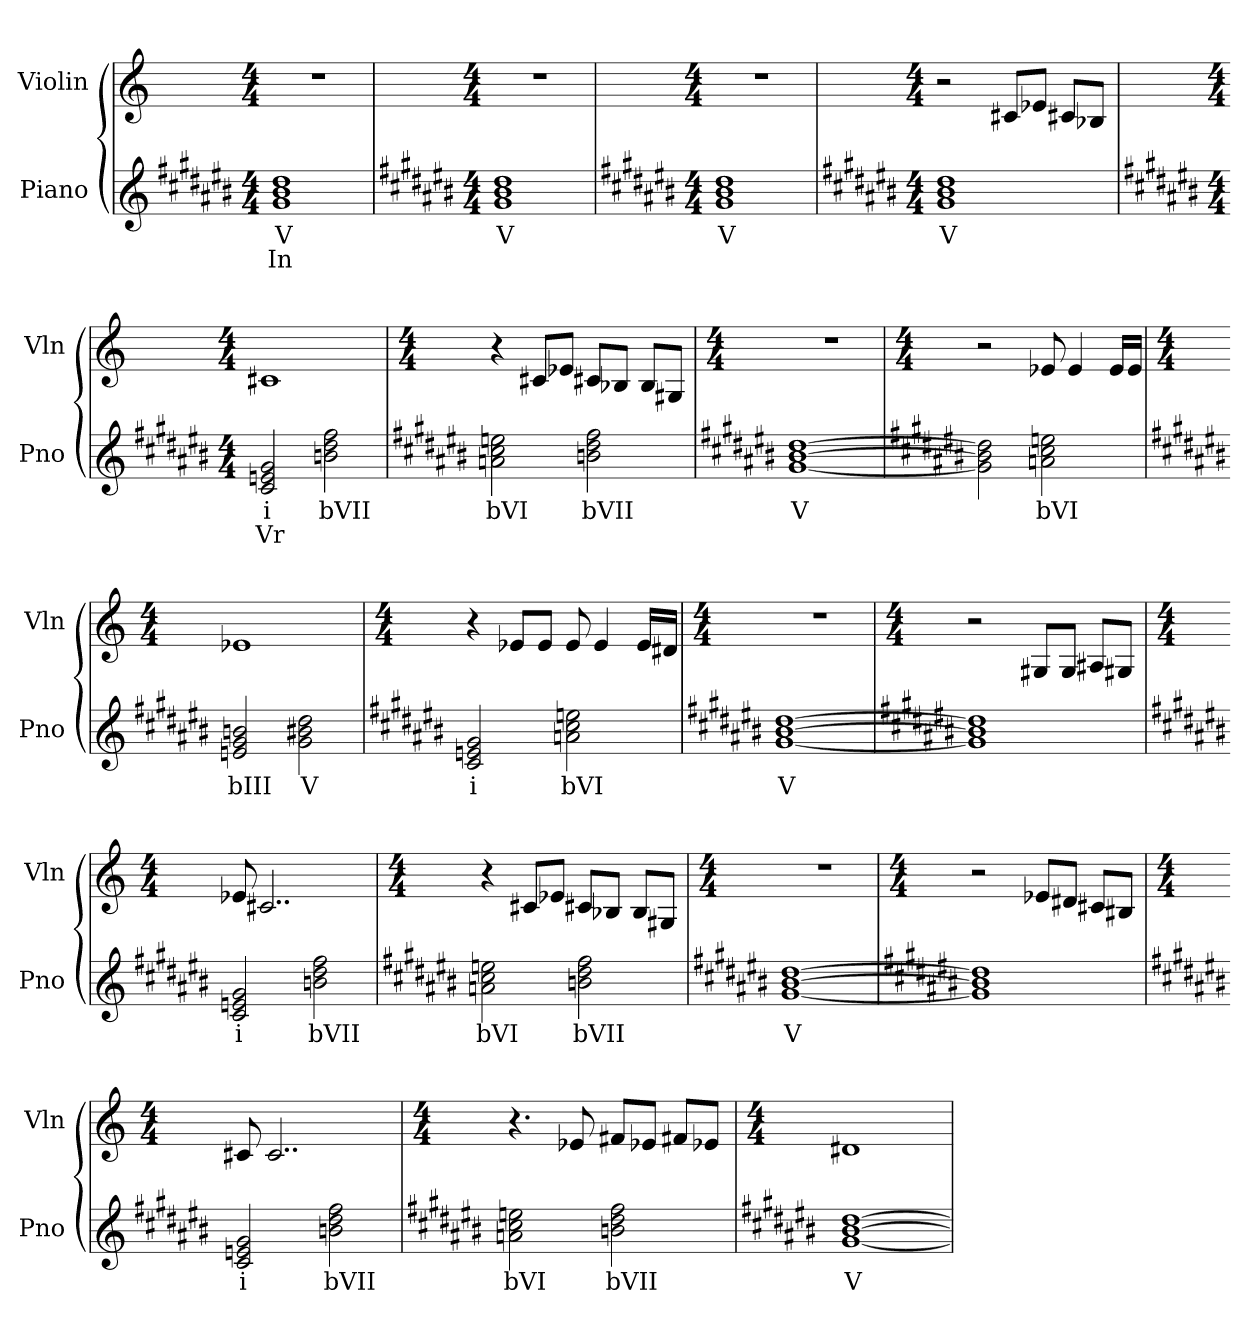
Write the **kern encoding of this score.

**kern	**text	**text	**kern
*part2	*part2	*part2	*part1
*staff2	*staff2	*staff2	*staff1
*I"Piano	*	*	*I"Violin
*I'Pno	*	*	*I'Vln
*k[f#c#g#d#a#e#b#]	*	*	*
*C#:	*	*	*
*M4/4	*	*	*M4/4
=	=	=	=
1g# 1b# 1dd#	V	In	1r
=	=	=	=
*k[f#c#g#d#a#e#b#]	*	*	*
*C#:	*	*	*
*M4/4	*	*	*M4/4
1g# 1b# 1dd#	V	.	1r
=	=	=	=
*k[f#c#g#d#a#e#b#]	*	*	*
*C#:	*	*	*
*M4/4	*	*	*M4/4
1g# 1b# 1dd#	V	.	1r
=	=	=	=
*k[f#c#g#d#a#e#b#]	*	*	*
*C#:	*	*	*
*M4/4	*	*	*M4/4
1g# 1b# 1dd#	V	.	2r
.	.	.	8c#XL
.	.	.	8e-XJ
.	.	.	8c#XL
.	.	.	8B-XJ
=	=	=	=
*k[f#c#g#d#a#e#b#]	*	*	*
*C#:	*	*	*
*M4/4	*	*	*M4/4
2c# 2en 2g#	i	Vr	1c#X
2bn 2dd# 2ff#	bVII	.	.
=	=	=	=
*k[f#c#g#d#a#e#b#]	*	*	*
*C#:	*	*	*
*	*	*	*M4/4
2an 2cc# 2een	bVI	.	4r
.	.	.	8c#XL
.	.	.	8e-XJ
2bn 2dd# 2ff#	bVII	.	8c#XL
.	.	.	8B-XJ
.	.	.	8B-L
.	.	.	8G#XJ
=	=	=	=
*k[f#c#g#d#a#e#b#]	*	*	*
*C#:	*	*	*
*	*	*	*M4/4
[1g# [1b# [1dd#	V	.	1r
=	=	=	=
*k[f#c#g#d#a#e#b#]	*	*	*
*C#:	*	*	*
*	*	*	*M4/4
2g#] 2b#] 2dd#]	.	.	2r
2an 2cc# 2een	bVI	.	8e-X
.	.	.	4e-
.	.	.	16e-LL
.	.	.	16e-JJ
=	=	=	=
*k[f#c#g#d#a#e#b#]	*	*	*
*C#:	*	*	*
*	*	*	*M4/4
2en 2g# 2bn	bIII	.	1e-X
2g# 2b#X 2dd#	V	.	.
=	=	=	=
*k[f#c#g#d#a#e#b#]	*	*	*
*C#:	*	*	*
*	*	*	*M4/4
2c# 2en 2g#	i	.	4r
.	.	.	8e-XL
.	.	.	8e-J
2an 2cc# 2een	bVI	.	8e-
.	.	.	4e-
.	.	.	16e-LL
.	.	.	16d#XJJ
=	=	=	=
*k[f#c#g#d#a#e#b#]	*	*	*
*C#:	*	*	*
*	*	*	*M4/4
[1g# [1b# [1dd#	V	.	1r
=	=	=	=
*k[f#c#g#d#a#e#b#]	*	*	*
*C#:	*	*	*
*	*	*	*M4/4
1g#] 1b#] 1dd#]	.	.	2r
.	.	.	8G#XL
.	.	.	8G#J
.	.	.	8A#XL
.	.	.	8G#XJ
=	=	=	=
*k[f#c#g#d#a#e#b#]	*	*	*
*C#:	*	*	*
*	*	*	*M4/4
2c# 2en 2g#	i	.	8e-X
.	.	.	2..c#X
2bn 2dd# 2ff#	bVII	.	.
=	=	=	=
*k[f#c#g#d#a#e#b#]	*	*	*
*C#:	*	*	*
*	*	*	*M4/4
2an 2cc# 2een	bVI	.	4r
.	.	.	8c#XL
.	.	.	8e-XJ
2bn 2dd# 2ff#	bVII	.	8c#XL
.	.	.	8B-XJ
.	.	.	8B-L
.	.	.	8G#XJ
=	=	=	=
*k[f#c#g#d#a#e#b#]	*	*	*
*C#:	*	*	*
*	*	*	*M4/4
[1g# [1b# [1dd#	V	.	1r
=	=	=	=
*k[f#c#g#d#a#e#b#]	*	*	*
*C#:	*	*	*
*	*	*	*M4/4
1g#] 1b#] 1dd#]	.	.	2r
.	.	.	8e-XL
.	.	.	8d#XJ
.	.	.	8c#XL
.	.	.	8B#XJ
=	=	=	=
*k[f#c#g#d#a#e#b#]	*	*	*
*C#:	*	*	*
*	*	*	*M4/4
2c# 2en 2g#	i	.	8c#X
.	.	.	2..c#
2bn 2dd# 2ff#	bVII	.	.
=	=	=	=
*k[f#c#g#d#a#e#b#]	*	*	*
*C#:	*	*	*
*	*	*	*M4/4
2an 2cc# 2een	bVI	.	4.r
.	.	.	8e-X
2bn 2dd# 2ff#	bVII	.	8f#XL
.	.	.	8e-XJ
.	.	.	8f#XL
.	.	.	8e-XJ
=	=	=	=
*k[f#c#g#d#a#e#b#]	*	*	*
*C#:	*	*	*
*	*	*	*M4/4
[1g# [1b# [1dd#	V	.	1d#X
=	=	=	=
*-	*-	*-	*-
